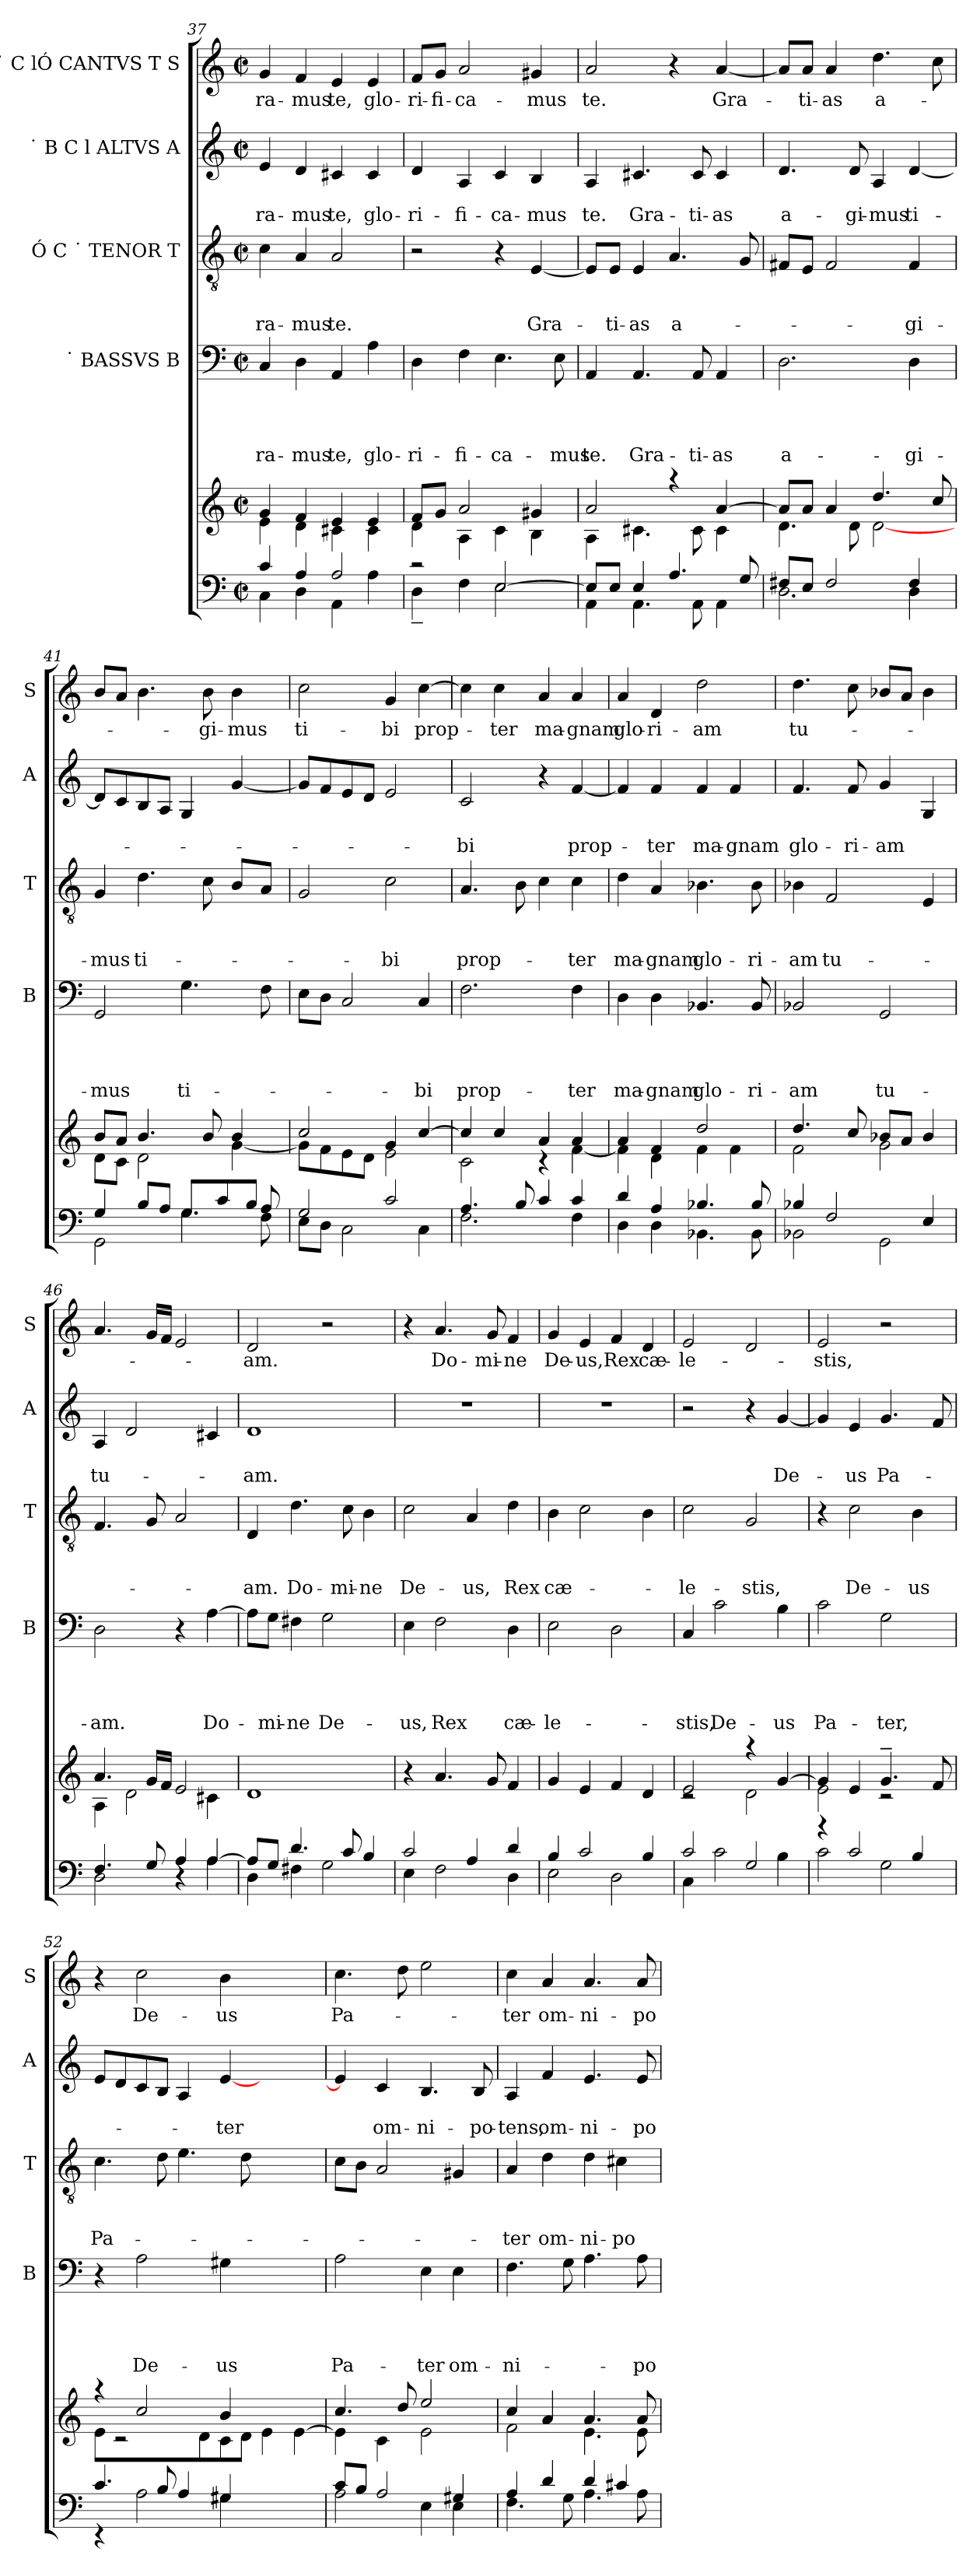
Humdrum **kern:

**kern	**kern	**kern	**text	**text	**text	**text	**kern	**text	**text	**text	**kern	**text	**text	**kern	**text
*part6	*part5	*part4	*part4	*part4	*part4	*part4	*part3	*part3	*part3	*part3	*part2	*part2	*part2	*part1	*part1
*staff6	*staff5	*staff4	*staff4	*staff4	*staff4	*staff4	*staff3	*staff3	*staff3	*staff3	*staff2	*staff2	*staff2	*staff1	*staff1
*	*	*I"˙ BASSVS B	*	*	*	*	*I"Ó C ˙ TENOR T	*	*	*	*I"˙ B C l ALTVS A	*	*	*I"˙ C lÓ CANTVS T S	*
*	*	*I'B	*	*	*	*	*I'T	*	*	*	*I'A	*	*	*I'S	*
*clefF4	*clefG2	*clefF4	*	*	*	*	*clefGv2	*	*	*	*clefG2	*	*	*clefG2	*
*k[]	*k[]	*k[]	*	*	*	*	*k[]	*	*	*	*k[]	*	*	*k[]	*
*C:	*C:	*C:	*	*	*	*	*C:	*	*	*	*C:	*	*	*C:	*
*M2/2	*M2/2	*M2/2	*	*	*	*	*M2/2	*	*	*	*M2/2	*	*	*M2/2	*
*met(c|)	*met(c|)	*met(c|)	*	*	*	*	*met(c|)	*	*	*	*met(c|)	*	*	*met(c|)	*
=37	=37	=37	=37	=37	=37	=37	=37	=37	=37	=37	=37	=37	=37	=37	=37
*^	*^	*	*	*	*	*	*	*	*	*	*	*	*	*	*
!	!	!	!	!	!	!	!	!LO:LY:b	!	!	!	!LO:LY:b	!	!	!LO:LY:b	!	!LO:LY:b
4c/	4C\	4g/	4e\	4C/	.	.	.	-ra-	4c\	.	.	-ra-	4e/	.	-ra-	4g/	-ra-
!	!	!	!	!	!	!	!	!LO:LY:b	!	!	!	!LO:LY:b	!	!	!LO:LY:b	!	!LO:LY:b
4A/	4D\	4f/	4d\	4D\	.	.	.	-mus	4A/	.	.	-mus	4d/	.	-mus	4f/	-mus
!	!	!	!	!	!	!	!	!LO:LY:b	!	!	!	!LO:LY:b	!	!	!LO:LY:b	!	!LO:LY:b
2A/	4AA\	4e/	4c#X\	4AA/	.	.	.	te,	2A/	.	.	te.	4c#X/	.	te,	4e/	te,
!	!	!	!	!	!	!	!	!LO:LY:b	!	!	!	!	!	!	!LO:LY:b	!	!LO:LY:b
.	4A\	4e/	4c#\	4A\	.	.	.	glo-	.	.	.	.	4c#/	.	glo-	4e/	glo-
=38	=38	=38	=38	=38	=38	=38	=38	=38	=38	=38	=38	=38	=38	=38	=38	=38	=38
!	!	!	!	!	!	!	!	!LO:LY:b	!	!	!	!	!	!	!LO:LY:b	!	!LO:LY:b
2rc	4D~<\	8f/L	4d\	4D\	.	.	.	-ri-	2r	.	.	.	4d/	.	-ri-	8f/L	-ri-
!	!	!	!	!	!	!	!	!	!	!	!	!	!	!	!	!	!LO:LY:b
.	.	8g/J	.	.	.	.	.	.	.	.	.	.	.	.	.	8g/J	-fi-
!	!	!	!	!	!	!	!	!LO:LY:b	!	!	!	!	!	!	!LO:LY:b	!	!LO:LY:b
.	4F\	2a/	4A\	4F\	.	.	.	-fi-	.	.	.	.	4A/	.	-fi-	2a/	-ca-
!	!	!	!	!	!	!	!	!LO:LY:b	!	!	!	!	!	!	!LO:LY:b	!	!
[>2E/	2E\	.	4c\	4.E\	.	.	.	-ca-	4r	.	.	.	4c/	.	-ca-	.	.
!	!	!	!	!	!	!	!	!	!	!	!	!LO:LY:b	!	!	!LO:LY:b	!	!LO:LY:b
.	.	4g#X/	4B\	.	.	.	.	.	[<4E/	.	.	Gra-	4B/	.	-mus	4g#X/	-mus
!	!	!	!	!	!	!	!	!LO:LY:b	!	!	!	!	!	!	!	!	!
.	.	.	.	8E\	.	.	.	-mus	.	.	.	.	.	.	.	.	.
=39	=39	=39	=39	=39	=39	=39	=39	=39	=39	=39	=39	=39	=39	=39	=39	=39	=39
!	!	!	!	!	!	!	!	!LO:LY:b	!	!	!	!	!	!	!LO:LY:b	!	!LO:LY:b
8E/L]	4AA\	2a/	4A\	4AA/	.	.	.	te.	8E/L]	.	.	.	4A/	.	te.	2a/	te.
!	!	!	!	!	!	!	!	!	!	!	!	!LO:LY:b	!	!	!	!	!
8E/J	.	.	.	.	.	.	.	.	8E/J	.	.	-ti-	.	.	.	.	.
!	!	!	!	!	!	!	!	!LO:LY:b	!	!	!	!LO:LY:b	!	!	!LO:LY:b	!	!
4E/	4.AA\	.	4.c#X\	4.AA/	.	.	.	Gra-	4E/	.	.	-as	4.c#X/	.	Gra-	.	.
!	!	!	!	!	!	!	!	!	!	!	!	!LO:LY:b	!	!	!	!	!
4.A/	.	4raa	.	.	.	.	.	.	4.A/	.	.	a-	.	.	.	4r	.
!	!	!	!	!	!	!	!	!LO:LY:b	!	!	!	!	!	!	!LO:LY:b	!	!
.	8AA\	.	8c#\	8AA/	.	.	.	-ti-	.	.	.	.	8c#/	.	-ti-	.	.
!	!	!	!	!	!	!	!	!LO:LY:b	!	!	!	!	!	!	!LO:LY:b	!	!LO:LY:b
.	4AA\	[>4a/	4c#\	4AA/	.	.	.	-as	.	.	.	.	4c#/	.	-as	[<4a/	Gra-
8G/	.	.	.	.	.	.	.	.	8G/	.	.	.	.	.	.	.	.
=40	=40	=40	=40	=40	=40	=40	=40	=40	=40	=40	=40	=40	=40	=40	=40	=40	=40
!	!	!	!	!	!	!	!	!LO:LY:b	!	!	!	!	!	!	!LO:LY:b	!	!
8F#X/L	2.D\	8a/L]	4.d\	2.D\	.	.	.	a-	8F#X/L	.	.	.	4.d/	.	a-	8a/L]	.
!	!	!	!	!	!	!	!	!	!	!	!	!	!	!	!	!	!LO:LY:b
8E/J	.	8a/J	.	.	.	.	.	.	8E/J	.	.	.	.	.	.	8a/J	-ti-
!	!	!	!	!	!	!	!	!	!	!	!	!	!	!	!	!	!LO:LY:b
2F#/	.	4a/	.	.	.	.	.	.	2F#/	.	.	.	.	.	.	4a/	-as
!	!	!	!	!	!	!	!	!	!	!	!	!	!	!	!LO:LY:b	!	!
.	.	.	8d\	.	.	.	.	.	.	.	.	.	8d/	.	-gi-	.	.
!	!	!	!	!	!	!	!	!	!	!	!	!	!	!	!LO:LY:b	!	!LO:LY:b
.	.	4.dd/	[<2d\	.	.	.	.	.	.	.	.	.	4A/	.	-mus	4.dd\	a-
!	!	!	!	!	!	!	!	!LO:LY:b	!	!	!	!LO:LY:b	!	!	!LO:LY:b	!	!
4F#/	4D\	.	.	4D\	.	.	.	-gi-	4F#/	.	.	-gi-	[<4d/	.	ti-	.	.
.	.	8cc/	.	.	.	.	.	.	.	.	.	.	.	.	.	8cc\	.
!!LO:LB:g=z
=41	=41	=41	=41	=41	=41	=41	=41	=41	=41	=41	=41	=41	=41	=41	=41	=41	=41
*	*^	*	*	*	*	*	*	*	*	*	*	*	*	*	*	*	*
!	!	!	!	!	!	!	!	!	!LO:LY:b	!	!	!	!LO:LY:b	!	!	!	!	!
4G/	2GG\	2..ryy	8d\L	8b/L	2GG/	.	.	.	-mus	4G/	.	.	-mus	8d/L]	.	.	8b/L	.
.	.	.	8c\J	8a/J	.	.	.	.	.	.	.	.	.	8c/	.	.	8a/J	.
!	!	!	!	!	!	!	!	!	!	!	!	!	!LO:LY:b	!	!	!	!	!
8B/L	.	.	2d\	4.b/	.	.	.	.	.	4.d\	.	.	ti-	8B/	.	.	4.b\	.
8A/J	.	.	.	.	.	.	.	.	.	.	.	.	.	8A/J	.	.	.	.
!	!	!	!	!	!	!	!	!	!LO:LY:b	!	!	!	!	!	!	!	!	!
4.G\	8.G/L	.	.	.	4.G\	.	.	.	ti-	.	.	.	.	4G/	.	.	.	.
!	!	!	!	!	!	!	!	!	!	!	!	!	!	!	!	!	!	!LO:LY:b
.	.	.	.	8b/	.	.	.	.	.	8c\	.	.	.	.	.	.	8b\	-gi-
.	8c/	.	.	.	.	.	.	.	.	.	.	.	.	.	.	.	.	.
!	!	!	!	!	!	!	!	!	!	!	!	!	!	!	!	!	!	!LO:LY:b
.	.	.	4b/	[<4g\	.	.	.	.	.	8B/L	.	.	.	[<4g/	.	.	4b\	-mus
.	8B/J	.	.	.	.	.	.	.	.	.	.	.	.	.	.	.	.	.
8A/	.	8F\	.	.	8F\	.	.	.	.	8A/J	.	.	.	.	.	.	.	.
.	16ryy	.	.	.	.	.	.	.	.	.	.	.	.	.	.	.	.	.
*	*v	*v	*	*	*	*	*	*	*	*	*	*	*	*	*	*	*	*
=42	=42	=42	=42	=42	=42	=42	=42	=42	=42	=42	=42	=42	=42	=42	=42	=42	=42
!	!	!	!	!	!	!	!	!	!	!	!	!	!	!	!	!	!LO:LY:b
2G/	8E\L	2cc/	8g\L]	8E\L	.	.	.	.	2G/	.	.	.	8g/L]	.	.	2cc\	ti-
.	8D\J	.	8f\	8D\J	.	.	.	.	.	.	.	.	8f/	.	.	.	.
.	2C\	.	8e\	2C/	.	.	.	.	.	.	.	.	8e/	.	.	.	.
.	.	.	8d\J	.	.	.	.	.	.	.	.	.	8d/J	.	.	.	.
!	!	!	!	!	!	!	!	!	!	!	!	!LO:LY:b	!	!	!	!	!LO:LY:b
2c/	.	4g/	2e\	.	.	.	.	.	2c\	.	.	-bi	2e/	.	.	4g/	-bi
!	!	!	!	!	!	!	!	!LO:LY:b	!	!	!	!	!	!	!	!	!LO:LY:b
.	4C\	[>4cc/	.	4C/	.	.	.	-bi	.	.	.	.	.	.	.	[>4cc\	prop-
=43	=43	=43	=43	=43	=43	=43	=43	=43	=43	=43	=43	=43	=43	=43	=43	=43	=43
!	!	!	!	!	!	!	!	!LO:LY:b	!	!	!	!LO:LY:b	!	!	!LO:LY:b	!	!
4.A/	2.F\	4cc/]	2c\	2.F\	.	.	.	prop-	4.A/	.	.	prop-	2c/	.	-bi	4cc\]	.
!	!	!	!	!	!	!	!	!	!	!	!	!	!	!	!	!	!LO:LY:b
.	.	4cc/	.	.	.	.	.	.	.	.	.	.	.	.	.	4cc\	-ter
8B/	.	.	.	.	.	.	.	.	8B\	.	.	.	.	.	.	.	.
!	!	!	!	!	!	!	!	!	!	!	!	!	!	!	!	!	!LO:LY:b
4c/	.	4a/	4rB	.	.	.	.	.	4c\	.	.	.	4r	.	.	4a/	ma-
!	!	!	!	!	!	!	!	!LO:LY:b	!	!	!	!LO:LY:b	!	!	!LO:LY:b	!	!LO:LY:b
4c/	4F\	4a/	[<4f\	4F\	.	.	.	-ter	4c\	.	.	-ter	[<4f/	.	prop-	4a/	-gnam
=44	=44	=44	=44	=44	=44	=44	=44	=44	=44	=44	=44	=44	=44	=44	=44	=44	=44
!	!	!	!	!	!	!	!	!LO:LY:b	!	!	!	!LO:LY:b	!	!	!	!	!LO:LY:b
4d/	4D\	4a/	4f\]	4D\	.	.	.	ma-	4d\	.	.	ma-	4f/]	.	.	4a/	glo-
!	!	!	!	!	!	!	!	!LO:LY:b	!	!	!	!LO:LY:b	!	!	!LO:LY:b	!	!LO:LY:b
4A/	4D\	4f/	4d\	4D\	.	.	.	-gnam	4A/	.	.	-gnam	4f/	.	-ter	4d/	-ri-
!	!	!	!	!	!	!	!	!LO:LY:b	!	!	!	!LO:LY:b	!	!	!LO:LY:b	!	!LO:LY:b
4.B-X/	4.BB-X\	2dd/	4f\	4.BB-X/	.	.	.	glo-	4.B-X\	.	.	glo-	4f/	.	ma-	2dd\	-am
!	!	!	!	!	!	!	!	!	!	!	!	!	!	!	!LO:LY:b	!	!
.	.	.	4f\	.	.	.	.	.	.	.	.	.	4f/	.	-gnam	.	.
!	!	!	!	!	!	!	!	!LO:LY:b	!	!	!	!LO:LY:b	!	!	!	!	!
8B-/	8BB-\	.	.	8BB-/	.	.	.	-ri-	8B-\	.	.	-ri-	.	.	.	.	.
=45	=45	=45	=45	=45	=45	=45	=45	=45	=45	=45	=45	=45	=45	=45	=45	=45	=45
!	!	!	!	!	!	!	!	!LO:LY:b	!	!	!	!LO:LY:b	!	!	!LO:LY:b	!	!LO:LY:b
4B-X/	2BB-X\	4.dd/	2f\	2BB-X/	.	.	.	-am	4B-X\	.	.	-am	4.f/	.	glo-	4.dd\	tu-
!	!	!	!	!	!	!	!	!	!	!	!	!LO:LY:b	!	!	!	!	!
2F/	.	.	.	.	.	.	.	.	2F/	.	.	tu-	.	.	.	.	.
!	!	!	!	!	!	!	!	!	!	!	!	!	!	!	!LO:LY:b	!	!
.	.	8cc/	.	.	.	.	.	.	.	.	.	.	8f/	.	-ri-	8cc\	.
!	!	!	!	!	!	!	!	!LO:LY:b	!	!	!	!	!	!	!LO:LY:b	!	!
.	2GG\	8b-X/L	2g\	2GG/	.	.	.	tu-	.	.	.	.	4g/	.	-am	8b-X/L	.
.	.	8a/J	.	.	.	.	.	.	.	.	.	.	.	.	.	8a/J	.
4E/	.	4b-/	.	.	.	.	.	.	4E/	.	.	.	4G/	.	.	4b-\	.
!!LO:PB:g=z
=46	=46	=46	=46	=46	=46	=46	=46	=46	=46	=46	=46	=46	=46	=46	=46	=46	=46
!	!	!	!	!	!	!	!	!LO:LY:b	!	!	!	!	!	!	!LO:LY:b	!	!
4.F/	2D\	4.a/	4A\	2D\	.	.	.	-am.	4.F/	.	.	.	4A/	.	tu-	4.a/	.
.	.	.	2d\	.	.	.	.	.	.	.	.	.	2d/	.	.	.	.
8G/	.	16g/LL	.	.	.	.	.	.	8G/	.	.	.	.	.	.	16g/LL	.
.	.	16f/JJ	.	.	.	.	.	.	.	.	.	.	.	.	.	16f/JJ	.
4A/	4rC	2e/	.	4r	.	.	.	.	2A/	.	.	.	.	.	.	2e/	.
!	!	!	!	!	!	!	!	!LO:LY:b	!	!	!	!	!	!	!	!	!
[>4A/	4A\	.	4c#X\	[>4A\	.	.	.	Do-	.	.	.	.	4c#X/	.	.	.	.
=47	=47	=47	=47	=47	=47	=47	=47	=47	=47	=47	=47	=47	=47	=47	=47	=47	=47
!	!	!	!	!	!	!	!	!	!	!	!	!LO:LY:b	!	!	!LO:LY:b	!	!LO:LY:b
*	*	*v	*v	*	*	*	*	*	*	*	*	*	*	*	*	*	*
8A/L]	4D\	1d	8A\L]	.	.	.	.	4D/	.	.	-am.	1d	.	-am.	2d/	-am.
!	!	!	!	!	!	!	!LO:LY:b	!	!	!	!	!	!	!	!	!
8G/J	.	.	8G\J	.	.	.	-mi-	.	.	.	.	.	.	.	.	.
!	!	!	!	!	!	!	!LO:LY:b	!	!	!	!LO:LY:b	!	!	!	!	!
4.d/	4F#X\	.	4F#X\	.	.	.	-ne	4.d\	.	.	Do-	.	.	.	.	.
!	!	!	!	!	!	!	!LO:LY:b	!	!	!	!	!	!	!	!	!
.	2G\	.	2G\	.	.	.	De-	.	.	.	.	.	.	.	2r	.
!	!	!	!	!	!	!	!	!	!	!	!LO:LY:b	!	!	!	!	!
8c/	.	.	.	.	.	.	.	8c\	.	.	-mi-	.	.	.	.	.
!	!	!	!	!	!	!	!	!	!	!	!LO:LY:b:rj	!	!	!	!	!
4B/	.	.	.	.	.	.	.	4B\	.	.	-ne	.	.	.	.	.
=48	=48	=48	=48	=48	=48	=48	=48	=48	=48	=48	=48	=48	=48	=48	=48	=48
!	!	!	!	!	!	!	!LO:LY:b	!	!	!	!LO:LY:b	!	!	!	!	!
2c/	4E\	4r	4E\	.	.	.	-us,	2c\	.	.	De-	1r	.	.	4r	.
!	!	!	!	!	!	!	!LO:LY:b	!	!	!	!	!	!	!	!	!LO:LY:b
.	2F\	4.a/	2F\	.	.	.	Rex	.	.	.	.	.	.	.	4.a/	Do-
!	!	!	!	!	!	!	!	!	!	!	!LO:LY:b	!	!	!	!	!
4A/	.	.	.	.	.	.	.	4A/	.	.	-us,	.	.	.	.	.
!	!	!	!	!	!	!	!	!	!	!	!	!	!	!	!	!LO:LY:b
.	.	8g/	.	.	.	.	.	.	.	.	.	.	.	.	8g/	-mi-
!	!	!	!	!	!	!	!LO:LY:b	!	!	!	!LO:LY:b	!	!	!	!	!LO:LY:b
4d/	4D\	4f/	4D\	.	.	.	cæ-	4d\	.	.	Rex	.	.	.	4f/	-ne
=49	=49	=49	=49	=49	=49	=49	=49	=49	=49	=49	=49	=49	=49	=49	=49	=49
!	!	!	!	!	!	!	!LO:LY:b	!	!	!	!LO:LY:b	!	!	!	!	!LO:LY:b
4B/	2E\	4g/	2E\	.	.	.	-le-	4B\	.	.	cæ-	1r	.	.	4g/	De-
!	!	!	!	!	!	!	!	!	!	!	!	!	!	!	!	!LO:LY:b
2c/	.	4e/	.	.	.	.	.	2c\	.	.	.	.	.	.	4e/	-us,
!	!	!	!	!	!	!	!	!	!	!	!	!	!	!	!	!LO:LY:b
.	2D\	4f/	2D\	.	.	.	.	.	.	.	.	.	.	.	4f/	Rex
!	!	!	!	!	!	!	!	!	!	!	!	!	!	!	!	!LO:LY:b:rj
4B/	.	4d/	.	.	.	.	.	4B\	.	.	.	.	.	.	4d/	cæ-
=50	=50	=50	=50	=50	=50	=50	=50	=50	=50	=50	=50	=50	=50	=50	=50	=50
*	*	*^	*	*	*	*	*	*	*	*	*	*	*	*	*	*
!	!	!	!	!	!	!	!	!LO:LY:b	!	!	!	!LO:LY:b	!	!	!	!	!LO:LY:b
2c/	4C\	2e/	2rc	4C/	.	.	.	-stis,	2c\	.	.	-le-	2r	.	.	2e/	-le-
!	!	!	!	!	!	!	!	!LO:LY:b	!	!	!	!	!	!	!	!	!
.	2c\	.	.	2c\	.	.	.	De-	.	.	.	.	.	.	.	.	.
!	!	!	!	!	!	!	!	!	!	!	!	!LO:LY:b	!	!	!	!	!
2G/	.	4raa	2d\	.	.	.	.	.	2G/	.	.	-stis,	4r	.	.	2d/	.
!	!	!	!	!	!	!	!	!LO:LY:b	!	!	!	!	!	!	!LO:LY:b	!	!
.	4B\	[<4g/	.	4B\	.	.	.	-us	.	.	.	.	[<4g/	.	De-	.	.
!!LO:LB:g=z
=51	=51	=51	=51	=51	=51	=51	=51	=51	=51	=51	=51	=51	=51	=51	=51	=51	=51
!	!	!	!	!	!	!	!	!LO:LY:b	!	!	!	!	!	!	!	!	!LO:LY:b
4ra	2c\	4g/]	2e\	2c\	.	.	.	Pa-	4r	.	.	.	4g/]	.	.	2e/	-stis,
!	!	!	!	!	!	!	!	!	!	!	!	!LO:LY:b	!	!	!LO:LY:b	!	!
2c/	.	4e/	.	.	.	.	.	.	2c\	.	.	De-	4e/	.	-us	.	.
!	!	!	!	!	!	!	!	!LO:LY:b	!	!	!	!	!	!	!LO:LY:b	!	!
.	2G\	4.g~>/	2rc	2G\	.	.	.	-ter,	.	.	.	.	4.g/	.	Pa-	2r	.
!	!	!	!	!	!	!	!	!	!	!	!	!LO:LY:b	!	!	!	!	!
4B/	.	.	.	.	.	.	.	.	4B\	.	.	-us	.	.	.	.	.
.	.	8f/	.	.	.	.	.	.	.	.	.	.	8f/	.	.	.	.
=52	=52	=52	=52	=52	=52	=52	=52	=52	=52	=52	=52	=52	=52	=52	=52	=52	=52
!	!	!	!	!	!	!	!	!	!	!	!	!LO:LY:b	!	!	!	!	!
4.c/	4rEE	4raa	8e\L	4r	.	.	.	.	4.c\	.	.	Pa-	8e/L	.	.	4r	.
.	.	.	2rc	.	.	.	.	.	.	.	.	.	8d/	.	.	.	.
!	!	!	!	!	!	!	!	!LO:LY:b	!	!	!	!	!	!	!	!	!LO:LY:b
.	2A\	2cc/	.	2A\	.	.	.	De-	.	.	.	.	8c/	.	.	2cc\	De-
8B/	.	.	.	.	.	.	.	.	8d\	.	.	.	8B/J	.	.	.	.
4A/	.	.	.	.	.	.	.	.	4.e\	.	.	.	4A/	.	.	.	.
.	.	.	8d\	.	.	.	.	.	.	.	.	.	.	.	.	.	.
!	!	!	!	!	!	!	!	!LO:LY:b	!	!	!	!	!	!	!LO:LY:b	!	!LO:LY:b
4G#X/	4G#\	4b/	8c\	4G#X\	.	.	.	-us	.	.	.	.	[<4e/	.	-ter	4b\	-us
.	.	.	8d\J	.	.	.	.	.	8d\	.	.	.	.	.	.	.	.
2ryy	2ryy	2ryy	4e\	2ryy	.	.	.	.	2ryy	.	.	.	2ryy	.	.	2ryy	.
.	.	.	[<4e\	.	.	.	.	.	.	.	.	.	.	.	.	.	.
=53	=53	=53	=53	=53	=53	=53	=53	=53	=53	=53	=53	=53	=53	=53	=53	=53	=53
!	!	!	!	!	!	!	!	!LO:LY:b	!	!	!	!	!	!	!	!	!LO:LY:b
8c/L	2A\	4.cc/	4e\]	2A\	.	.	.	Pa-	8c\L	.	.	.	4e/]	.	.	4.cc\	Pa-
8B/J	.	.	.	.	.	.	.	.	8B\J	.	.	.	.	.	.	.	.
!	!	!	!	!	!	!	!	!	!	!	!	!	!	!	!LO:LY:b	!	!
2A/	.	.	4c\	.	.	.	.	.	2A/	.	.	.	4c/	.	om-	.	.
.	.	8dd/	.	.	.	.	.	.	.	.	.	.	.	.	.	8dd\	.
!	!	!	!	!	!	!	!	!LO:LY:b	!	!	!	!	!	!	!LO:LY:b	!	!
.	4E\	2ee/	2e\	4E\	.	.	.	-ter	.	.	.	.	4.B/	.	-ni-	2ee\	.
!	!	!	!	!	!	!	!	!LO:LY:b	!	!	!	!	!	!	!	!	!
4G#X/	4E\	.	.	4E\	.	.	.	om-	4G#X/	.	.	.	.	.	.	.	.
!	!	!	!	!	!	!	!	!	!	!	!	!	!	!	!LO:LY:b	!	!
.	.	.	.	.	.	.	.	.	.	.	.	.	8B/	.	-po-	.	.
=54	=54	=54	=54	=54	=54	=54	=54	=54	=54	=54	=54	=54	=54	=54	=54	=54	=54
!	!	!	!	!	!	!	!	!LO:LY:b	!	!	!	!LO:LY:b	!	!	!LO:LY:b	!	!LO:LY:b
4A/	4.F\	4cc/	2f\	4.F\	.	.	.	-ni-	4A/	.	.	-ter	4A/	.	-tens,	4cc\	-ter
!	!	!	!	!	!	!	!	!	!	!	!	!LO:LY:b	!	!	!LO:LY:b	!	!LO:LY:b
4d/	.	4a/	.	.	.	.	.	.	4d\	.	.	om-	4f/	.	om-	4a/	om-
.	8G\	.	.	8G\	.	.	.	.	.	.	.	.	.	.	.	.	.
!	!	!	!	!	!	!	!	!	!	!	!	!LO:LY:b	!	!	!LO:LY:b	!	!LO:LY:b
4d/	4.A\	4.a/	4.e\	4.A\	.	.	.	.	4d\	.	.	-ni-	4.e/	.	-ni-	4.a/	-ni-
!	!	!	!	!	!	!	!	!	!	!	!	!LO:LY:b	!	!	!	!	!
4c#X/	.	.	.	.	.	.	.	.	4c#X\	.	.	-po-	.	.	.	.	.
!	!	!	!	!	!	!	!	!LO:LY:b	!	!	!	!	!	!	!LO:LY:b	!	!LO:LY:b
.	8A\	8a/	8e\	8A\	.	.	.	-po-	.	.	.	.	8e/	.	-po-	8a/	-po-
*v	*v	*	*	*	*	*	*	*	*	*	*	*	*	*	*	*	*
*	*v	*v	*	*	*	*	*	*	*	*	*	*	*	*	*	*
=	=	=	=	=	=	=	=	=	=	=	=	=	=	=	=
*-	*-	*-	*-	*-	*-	*-	*-	*-	*-	*-	*-	*-	*-	*-	*-
